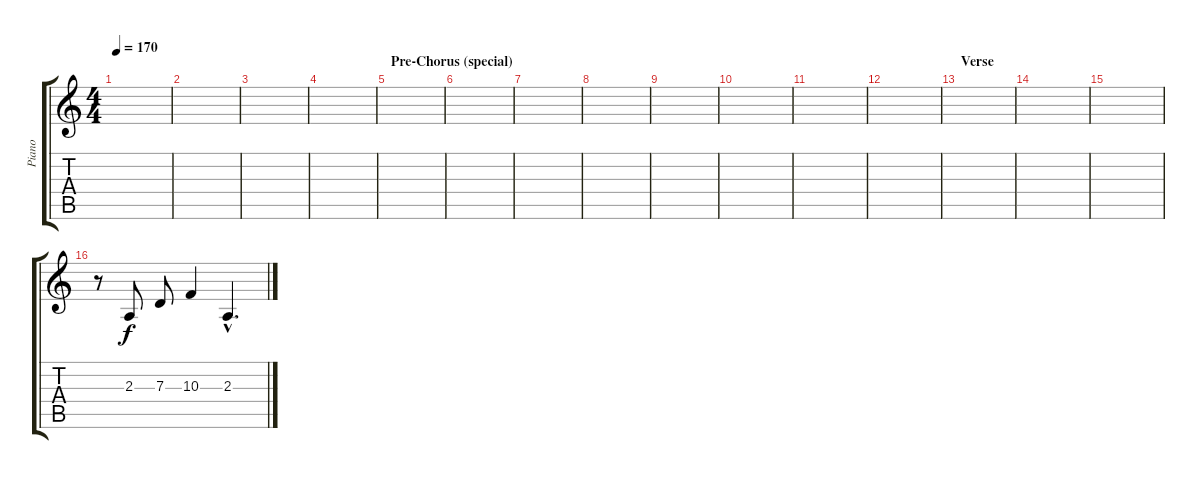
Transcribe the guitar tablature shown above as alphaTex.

\track ("Piano" "Piano") {instrument acousticgrandpiano}
\staff {score tabs}
\tuning (E4 B3 G3 D3 A2 E2) {hide}
\ts (4 4)
\tempo 170
\clef g2
\ks c
|
|
|
|
\section ("" "Pre-Chorus (special)")
|
|
|
|
|
|
|
|
\section ("" "Verse")
|
|
|
r.8{instrument acousticgrandpiano} 2.3.8 7.3.8 10.3.4 2.3{hac}.4{d}
